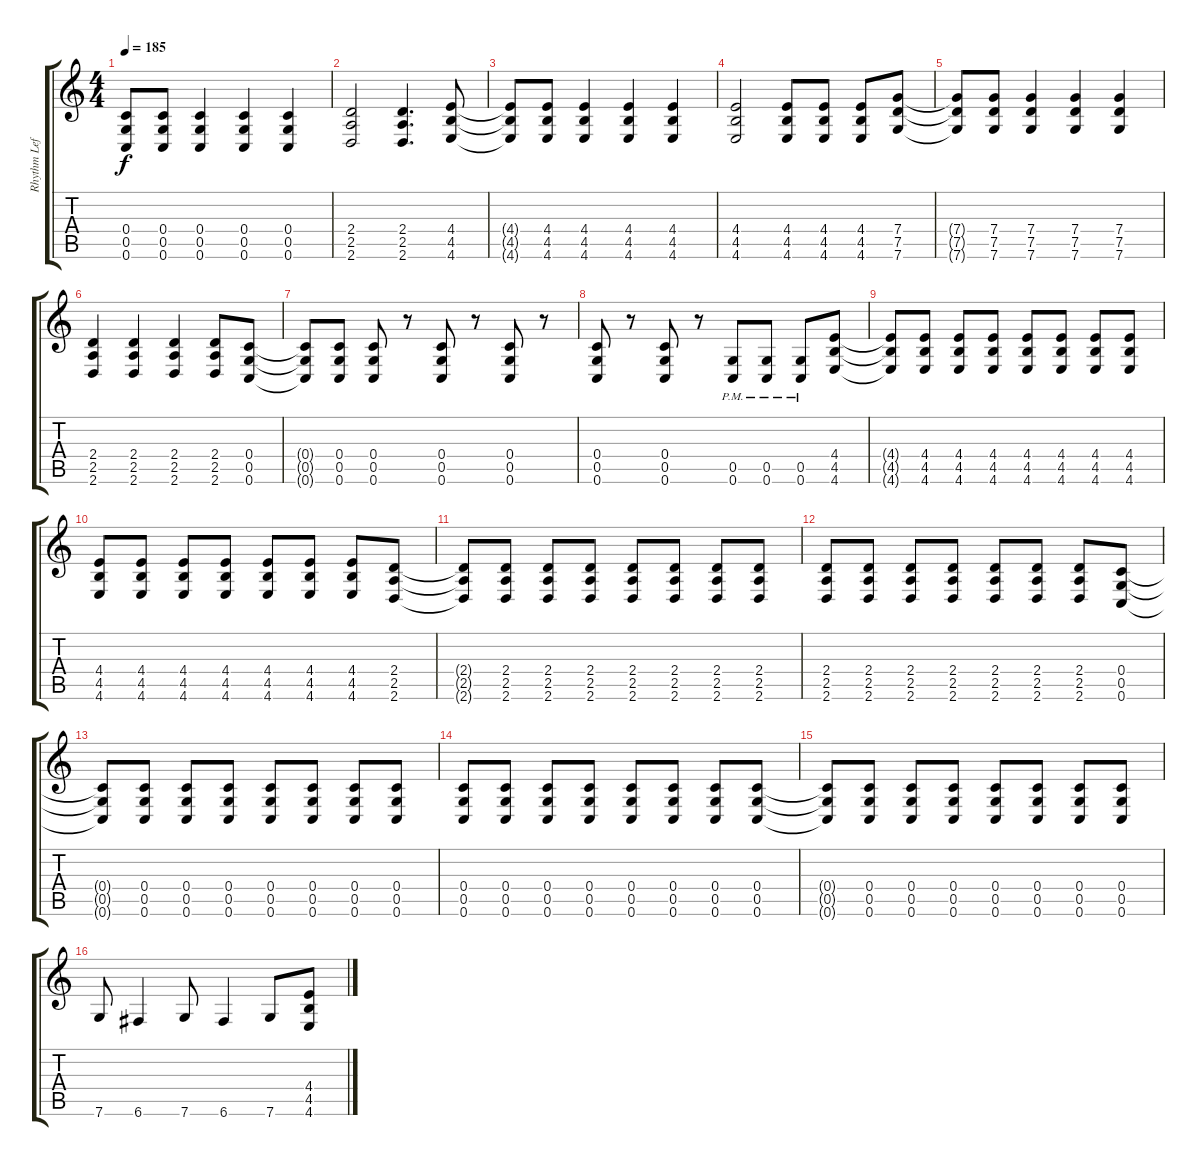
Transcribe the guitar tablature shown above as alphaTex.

\track ("Rhythm Left" "Rhythm Lef") {instrument distortionguitar}
\staff {score tabs}
\tuning (D4 A3 F3 C3 G2 C2) {hide}
\ts (4 4)
\tempo 185
\clef g2
\ks c
(0.4{t} 0.5{t} 0.6{t}).8{dy f} (0.4 0.5 0.6).8 (0.4 0.5 0.6).4 (0.4 0.5 0.6).4 (0.4 0.5 0.6).4 |
(2.4 2.5 2.6).2 (2.4 2.5 2.6).4{d} (4.4 4.5 4.6).8 |
(4.4{t} 4.5{t} 4.6{t}).8 (4.4 4.5 4.6).8 (4.4 4.5 4.6).4 (4.4 4.5 4.6).4 (4.4 4.5 4.6).4 |
(4.4 4.5 4.6).2 (4.4 4.5 4.6).8 (4.4 4.5 4.6).8 (4.4 4.5 4.6).8 (7.4 7.5 7.6).8 |
(7.4{t} 7.5{t} 7.6{t}).8 (7.4 7.5 7.6).8 (7.4 7.5 7.6).4 (7.4 7.5 7.6).4 (7.4 7.5 7.6).4 |
(2.4 2.5 2.6).4 (2.4 2.5 2.6).4 (2.4 2.5 2.6).4 (2.4 2.5 2.6).8 (0.4 0.5 0.6).8 |
(0.4{t} 0.5{t} 0.6{t}).8 (0.4 0.5 0.6).8 (0.4 0.5 0.6).8 r.8 (0.4 0.5 0.6).8 r.8 (0.4 0.5 0.6).8 r.8 |
(0.4 0.5 0.6).8 r.8 (0.4 0.5 0.6).8 r.8 (0.5{pm} 0.6{pm}).8 (0.5{pm} 0.6{pm}).8 (0.5{pm} 0.6{pm}).8 (4.4 4.5 4.6).8 |
(4.4{t} 4.5{t} 4.6{t}).8 (4.4 4.5 4.6).8 (4.4 4.5 4.6).8 (4.4 4.5 4.6).8 (4.4 4.5 4.6).8 (4.4 4.5 4.6).8 (4.4 4.5 4.6).8 (4.4 4.5 4.6).8 |
(4.4 4.5 4.6).8 (4.4 4.5 4.6).8 (4.4 4.5 4.6).8 (4.4 4.5 4.6).8 (4.4 4.5 4.6).8 (4.4 4.5 4.6).8 (4.4 4.5 4.6).8 (2.4 2.5 2.6).8 |
(2.4{t} 2.5{t} 2.6{t}).8 (2.4 2.5 2.6).8 (2.4 2.5 2.6).8 (2.4 2.5 2.6).8 (2.4 2.5 2.6).8 (2.4 2.5 2.6).8 (2.4 2.5 2.6).8 (2.4 2.5 2.6).8 |
(2.4 2.5 2.6).8 (2.4 2.5 2.6).8 (2.4 2.5 2.6).8 (2.4 2.5 2.6).8 (2.4 2.5 2.6).8 (2.4 2.5 2.6).8 (2.4 2.5 2.6).8 (0.4 0.5 0.6).8 |
(0.4{t} 0.5{t} 0.6{t}).8 (0.4 0.5 0.6).8 (0.4 0.5 0.6).8 (0.4 0.5 0.6).8 (0.4 0.5 0.6).8 (0.4 0.5 0.6).8 (0.4 0.5 0.6).8 (0.4 0.5 0.6).8 |
(0.4 0.5 0.6).8 (0.4 0.5 0.6).8 (0.4 0.5 0.6).8 (0.4 0.5 0.6).8 (0.4 0.5 0.6).8 (0.4 0.5 0.6).8 (0.4 0.5 0.6).8 (0.4 0.5 0.6).8 |
(0.4{t} 0.5{t} 0.6{t}).8 (0.4 0.5 0.6).8 (0.4 0.5 0.6).8 (0.4 0.5 0.6).8 (0.4 0.5 0.6).8 (0.4 0.5 0.6).8 (0.4 0.5 0.6).8 (0.4 0.5 0.6).8 |
7.6.8 6.6.4 7.6.8 6.6.4 7.6.8 (4.4 4.5 4.6).8
